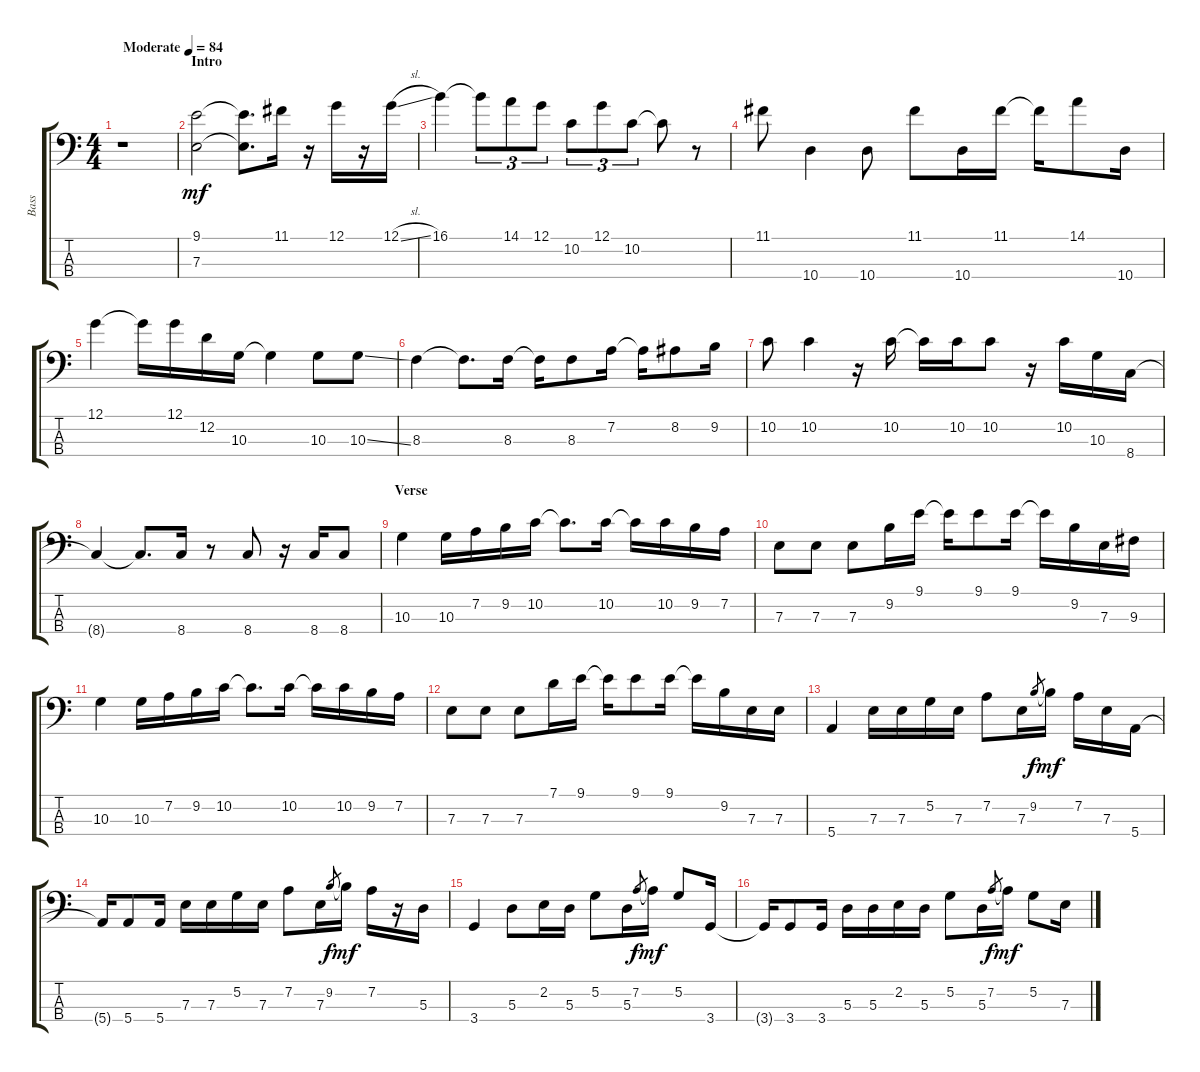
\track ("Bass" "Bass") {instrument electricbassfinger}
\staff {score tabs}
\tuning (G2 D2 A1 E1) {hide}
\ts (4 4)
\tempo (84 "Moderate")
\clef f4
\ks c
r.1{dy mf instrument electricbassfinger} |
\section ("" "Intro")
(9.1 7.3).2 (9.1{t} 7.3{t}).8{d} 11.1.16 r.16 12.1.16 r.16 12.1{sl}.16 |
16.1.4 16.1{t}.8{tu (3 2)} 14.1.8{tu (3 2)} 12.1.8{tu (3 2)} 10.2.8{tu (3 2)} 12.1.8{tu (3 2)} 10.2.8{tu (3 2)} 10.2{t}.8 r.8 |
11.1.8 10.4.4 10.4.8 11.1.8 10.4.16 11.1.16 11.1{t}.16 14.1.8 10.4.16 |
12.1.4 12.1{t}.16 12.1.16 12.2.16 10.3.16 10.3{t}.4 10.3.8 10.3{ss}.8 |
8.3.4 8.3{t}.8{d} 8.3.16 8.3{t}.16 8.3.8 7.2.16 7.2{t}.16 8.2.8 9.2.16 |
10.2.8 10.2.4 r.16 10.2.16 10.2{t}.16 10.2.16 10.2.8 r.16 10.2.16 10.3.16 8.4.16 |
8.4{t}.4 8.4{t}.8{d} 8.4.16 r.8 8.4.8 r.16 8.4.16 8.4.8 |
\section ("" "Verse")
10.3.4 10.3.16 7.2.16 9.2.16 10.2.16 10.2{t}.8{d} 10.2.16 10.2{t}.16 10.2.16 9.2.16 7.2.16 |
7.3.8 7.3.8 7.3.8 9.2.16 9.1.16 9.1{t}.16 9.1.8 9.1.16 9.1{t}.16 9.2.16 7.3.16 9.3.16 |
10.3.4 10.3.16 7.2.16 9.2.16 10.2.16 10.2{t}.8{d} 10.2.16 10.2{t}.16 10.2.16 9.2.16 7.2.16 |
7.3.8 7.3.8 7.3.8 7.1.16 9.1.16 9.1{t}.16 9.1.8 9.1.16 9.1{t}.16 9.2.16 7.3.16 7.3.16 |
5.4.4 7.3.16 7.3.16 5.2.16 7.3.16 7.2.8 7.3.16 9.2.8{gr dy f} 9.2{t}.16{dy mf} 7.2.16 7.3.16 5.4.16 |
5.4{t}.16 5.4.8 5.4.16 7.3.16 7.3.16 5.2.16 7.3.16 7.2.8 7.3.16 9.2.8{gr dy f} 9.2{t}.16{dy mf} 7.2.16 r.16 5.3.16 |
3.4.4 5.3.8 2.2.16 5.3.16 5.2.8 5.3.16 7.2.8{gr dy f} 7.2{t}.16{dy mf} 5.2.8 3.4.16 |
3.4{t}.16 3.4.8 3.4.16 5.3.16 5.3.16 2.2.16 5.3.16 5.2.8 5.3.16 7.2.8{gr dy f} 7.2{t}.16{dy mf} 5.2.8 7.3.16
